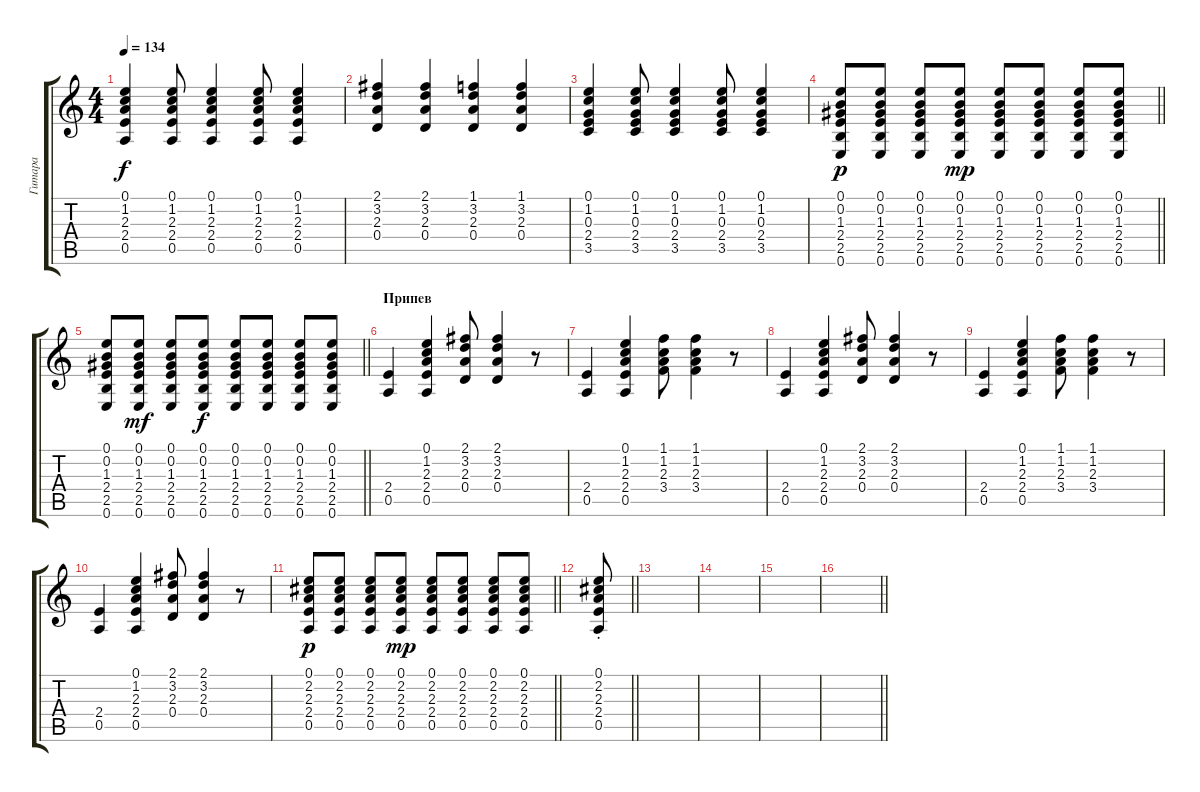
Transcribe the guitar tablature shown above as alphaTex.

\track ("Гитара" "Гитара") {instrument electricguitarjazz}
\staff {score tabs}
\tuning (E4 B3 G3 D3 A2 E2) {hide}
\ts (4 4)
\tempo 134
\clef g2
\ks c
(0.1 1.2 2.3 2.4 0.5).4{dy f} (0.1 1.2 2.3 2.4 0.5).8 (0.1 1.2 2.3 2.4 0.5).4 (0.1 1.2 2.3 2.4 0.5).8 (0.1 1.2 2.3 2.4 0.5).4 |
(2.1 3.2 2.3 0.4).4 (2.1 3.2 2.3 0.4).4 (1.1 3.2 2.3 0.4).4 (1.1 3.2 2.3 0.4).4 |
(0.1 1.2 0.3 2.4 3.5).4 (0.1 1.2 0.3 2.4 3.5).8 (0.1 1.2 0.3 2.4 3.5).4 (0.1 1.2 0.3 2.4 3.5).8 (0.1 1.2 0.3 2.4 3.5).4 |
\barLineRight lightlight
(0.1 0.2 1.3 2.4 2.5 0.6).8{dy p} (0.1 0.2 1.3 2.4 2.5 0.6).8 (0.1 0.2 1.3 2.4 2.5 0.6).8 (0.1 0.2 1.3 2.4 2.5 0.6).8{dy mp} (0.1 0.2 1.3 2.4 2.5 0.6).8 (0.1 0.2 1.3 2.4 2.5 0.6).8 (0.1 0.2 1.3 2.4 2.5 0.6).8 (0.1 0.2 1.3 2.4 2.5 0.6).8 |
\barLineRight lightlight
(0.1 0.2 1.3 2.4 2.5 0.6).8 (0.1 0.2 1.3 2.4 2.5 0.6).8{dy mf} (0.1 0.2 1.3 2.4 2.5 0.6).8 (0.1 0.2 1.3 2.4 2.5 0.6).8{dy f} (0.1 0.2 1.3 2.4 2.5 0.6).8 (0.1 0.2 1.3 2.4 2.5 0.6).8 (0.1 0.2 1.3 2.4 2.5 0.6).8 (0.1 0.2 1.3 2.4 2.5 0.6).8 |
\section ("" "Припев")
(2.4 0.5).4 (0.1 1.2 2.3 2.4 0.5).4 (2.1 3.2 2.3 0.4).8 (2.1 3.2 2.3 0.4).4 r.8 |
(2.4 0.5).4 (0.1 1.2 2.3 2.4 0.5).4 (1.1 1.2 2.3 3.4).8 (1.1 1.2 2.3 3.4).4 r.8 |
(2.4 0.5).4 (0.1 1.2 2.3 2.4 0.5).4 (2.1 3.2 2.3 0.4).8 (2.1 3.2 2.3 0.4).4 r.8 |
(2.4 0.5).4 (0.1 1.2 2.3 2.4 0.5).4 (1.1 1.2 2.3 3.4).8 (1.1 1.2 2.3 3.4).4 r.8 |
(2.4 0.5).4 (0.1 1.2 2.3 2.4 0.5).4 (2.1 3.2 2.3 0.4).8 (2.1 3.2 2.3 0.4).4 r.8 |
\barLineRight lightlight
(0.1 2.2 2.3 2.4 0.5).8{dy p} (0.1 2.2 2.3 2.4 0.5).8 (0.1 2.2 2.3 2.4 0.5).8 (0.1 2.2 2.3 2.4 0.5).8{dy mp} (0.1 2.2 2.3 2.4 0.5).8 (0.1 2.2 2.3 2.4 0.5).8 (0.1 2.2 2.3 2.4 0.5).8 (0.1 2.2 2.3 2.4 0.5).8 |
\barLineRight lightlight
(0.1{st} 2.2{st} 2.3{st} 2.4{st} 0.5{st}).8 |
|
|
|
\barLineRight lightlight
